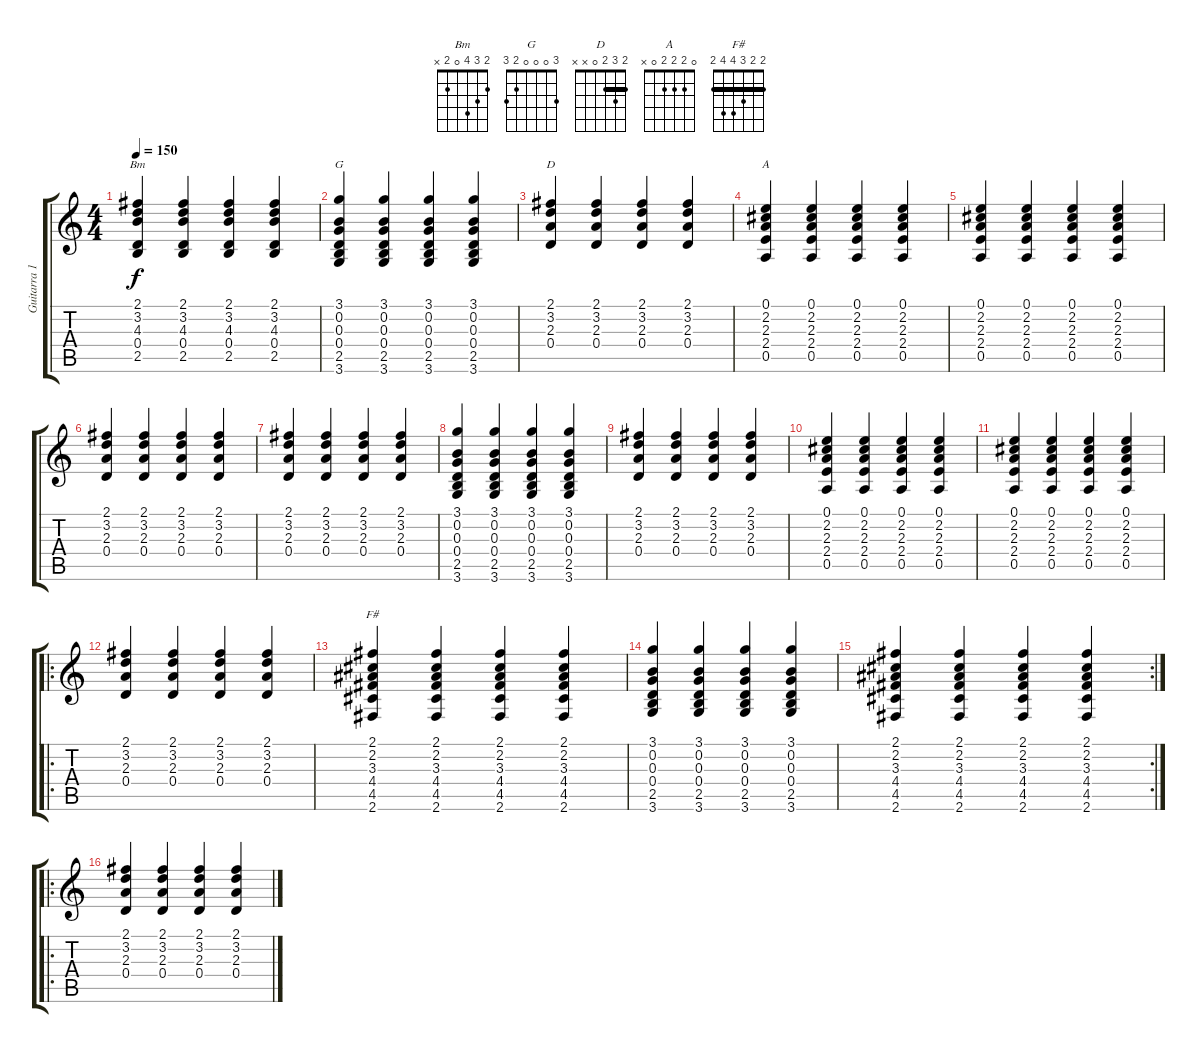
\track ("Guitarra 1" "Guitarra 1") {instrument distortionguitar}
\staff {score tabs}
\tuning (E4 B3 G3 D3 A2 E2) {hide}
\chord ("Bm" 2 3 4 0 2 x)
\chord ("G" 3 0 0 0 2 3)
\chord ("D" 2 3 2 0 x x) {barre 2}
\chord ("A" 0 2 2 2 0 x)
\chord ("F#" 2 2 3 4 4 2) {barre 2}
\ts (4 4)
\tempo 150
\clef g2
\ks c
(2.1 3.2 4.3 0.4 2.5).4{ch "Bm" dy f} (2.1 3.2 4.3 0.4 2.5).4 (2.1 3.2 4.3 0.4 2.5).4 (2.1 3.2 4.3 0.4 2.5).4 |
(3.1 0.2 0.3 0.4 2.5 3.6).4{ch "G"} (3.1 0.2 0.3 0.4 2.5 3.6).4 (3.1 0.2 0.3 0.4 2.5 3.6).4 (3.1 0.2 0.3 0.4 2.5 3.6).4 |
(2.1 3.2 2.3 0.4).4{ch "D"} (2.1 3.2 2.3 0.4).4 (2.1 3.2 2.3 0.4).4 (2.1 3.2 2.3 0.4).4 |
(0.1 2.2 2.3 2.4 0.5).4{ch "A"} (0.1 2.2 2.3 2.4 0.5).4 (0.1 2.2 2.3 2.4 0.5).4 (0.1 2.2 2.3 2.4 0.5).4 |
(0.1 2.2 2.3 2.4 0.5).4 (0.1 2.2 2.3 2.4 0.5).4 (0.1 2.2 2.3 2.4 0.5).4 (0.1 2.2 2.3 2.4 0.5).4 |
(2.1 3.2 2.3 0.4).4 (2.1 3.2 2.3 0.4).4 (2.1 3.2 2.3 0.4).4 (2.1 3.2 2.3 0.4).4 |
(2.1 3.2 2.3 0.4).4 (2.1 3.2 2.3 0.4).4 (2.1 3.2 2.3 0.4).4 (2.1 3.2 2.3 0.4).4 |
(3.1 0.2 0.3 0.4 2.5 3.6).4 (3.1 0.2 0.3 0.4 2.5 3.6).4 (3.1 0.2 0.3 0.4 2.5 3.6).4 (3.1 0.2 0.3 0.4 2.5 3.6).4 |
(2.1 3.2 2.3 0.4).4 (2.1 3.2 2.3 0.4).4 (2.1 3.2 2.3 0.4).4 (2.1 3.2 2.3 0.4).4 |
(0.1 2.2 2.3 2.4 0.5).4 (0.1 2.2 2.3 2.4 0.5).4 (0.1 2.2 2.3 2.4 0.5).4 (0.1 2.2 2.3 2.4 0.5).4 |
(0.1 2.2 2.3 2.4 0.5).4 (0.1 2.2 2.3 2.4 0.5).4 (0.1 2.2 2.3 2.4 0.5).4 (0.1 2.2 2.3 2.4 0.5).4 |
\ro
(2.1 3.2 2.3 0.4).4 (2.1 3.2 2.3 0.4).4 (2.1 3.2 2.3 0.4).4 (2.1 3.2 2.3 0.4).4 |
(2.1 2.2 3.3 4.4 4.5 2.6).4{ch "F#"} (2.1 2.2 3.3 4.4 4.5 2.6).4 (2.1 2.2 3.3 4.4 4.5 2.6).4 (2.1 2.2 3.3 4.4 4.5 2.6).4 |
(3.1 0.2 0.3 0.4 2.5 3.6).4 (3.1 0.2 0.3 0.4 2.5 3.6).4 (3.1 0.2 0.3 0.4 2.5 3.6).4 (3.1 0.2 0.3 0.4 2.5 3.6).4 |
\rc 2
(2.1 2.2 3.3 4.4 4.5 2.6).4 (2.1 2.2 3.3 4.4 4.5 2.6).4 (2.1 2.2 3.3 4.4 4.5 2.6).4 (2.1 2.2 3.3 4.4 4.5 2.6).4 |
\ro
(2.1 3.2 2.3 0.4).4 (2.1 3.2 2.3 0.4).4 (2.1 3.2 2.3 0.4).4 (2.1 3.2 2.3 0.4).4
